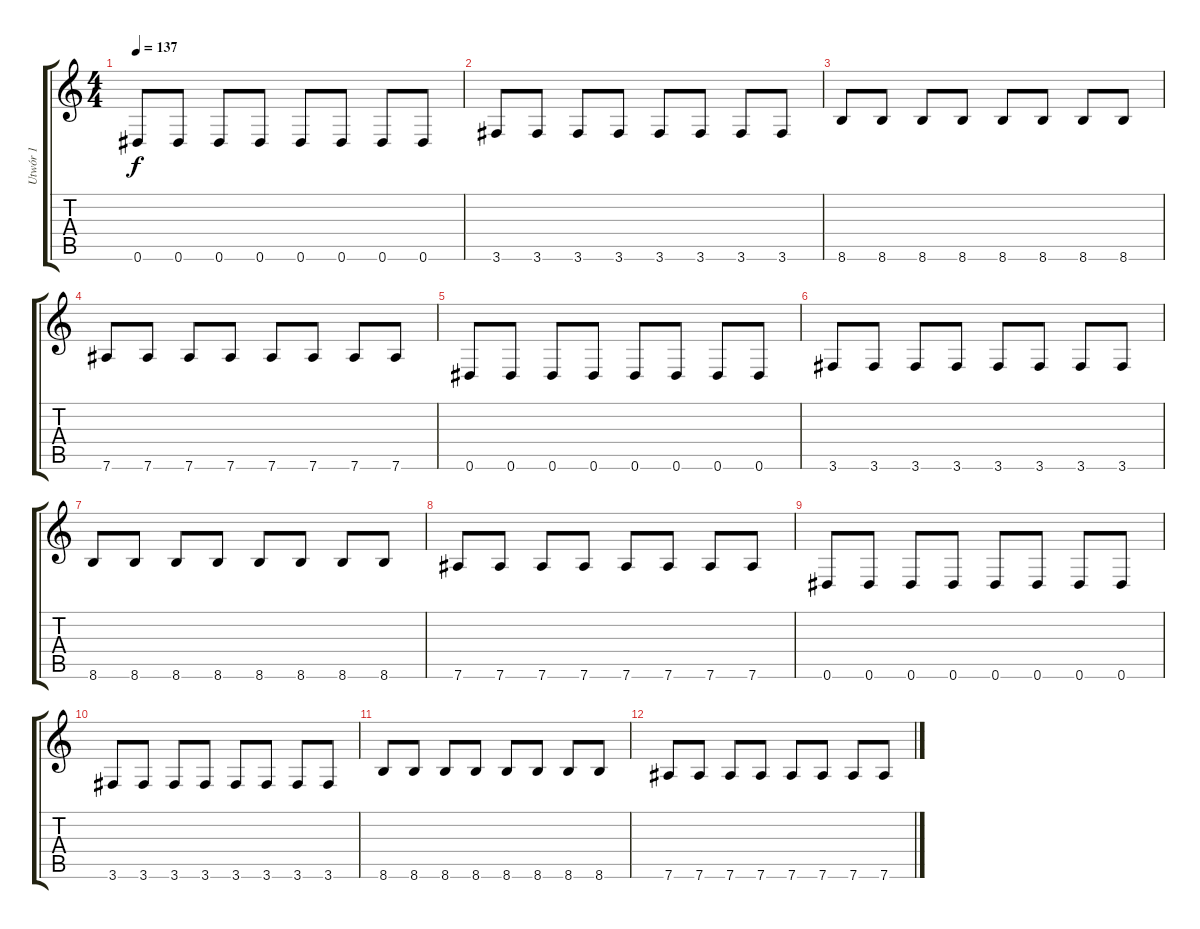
\track ("Utwór 1" "Utwór 1") {instrument overdrivenguitar}
\staff {score tabs}
\tuning (Eb4 Bb3 Gb3 Db3 Ab2 Eb2) {hide}
\ts (4 4)
\tempo 137
\clef g2
\ks c
0.6.8{dy f} 0.6.8 0.6.8 0.6.8 0.6.8 0.6.8 0.6.8 0.6.8 |
3.6.8 3.6.8 3.6.8 3.6.8 3.6.8 3.6.8 3.6.8 3.6.8 |
8.6.8 8.6.8 8.6.8 8.6.8 8.6.8 8.6.8 8.6.8 8.6.8 |
7.6.8 7.6.8 7.6.8 7.6.8 7.6.8 7.6.8 7.6.8 7.6.8 |
0.6.8 0.6.8 0.6.8 0.6.8 0.6.8 0.6.8 0.6.8 0.6.8 |
3.6.8 3.6.8 3.6.8 3.6.8 3.6.8 3.6.8 3.6.8 3.6.8 |
8.6.8 8.6.8 8.6.8 8.6.8 8.6.8 8.6.8 8.6.8 8.6.8 |
7.6.8 7.6.8 7.6.8 7.6.8 7.6.8 7.6.8 7.6.8 7.6.8 |
0.6.8 0.6.8 0.6.8 0.6.8 0.6.8 0.6.8 0.6.8 0.6.8 |
3.6.8 3.6.8 3.6.8 3.6.8 3.6.8 3.6.8 3.6.8 3.6.8 |
8.6.8 8.6.8 8.6.8 8.6.8 8.6.8 8.6.8 8.6.8 8.6.8 |
7.6.8 7.6.8 7.6.8 7.6.8 7.6.8 7.6.8 7.6.8 7.6.8
